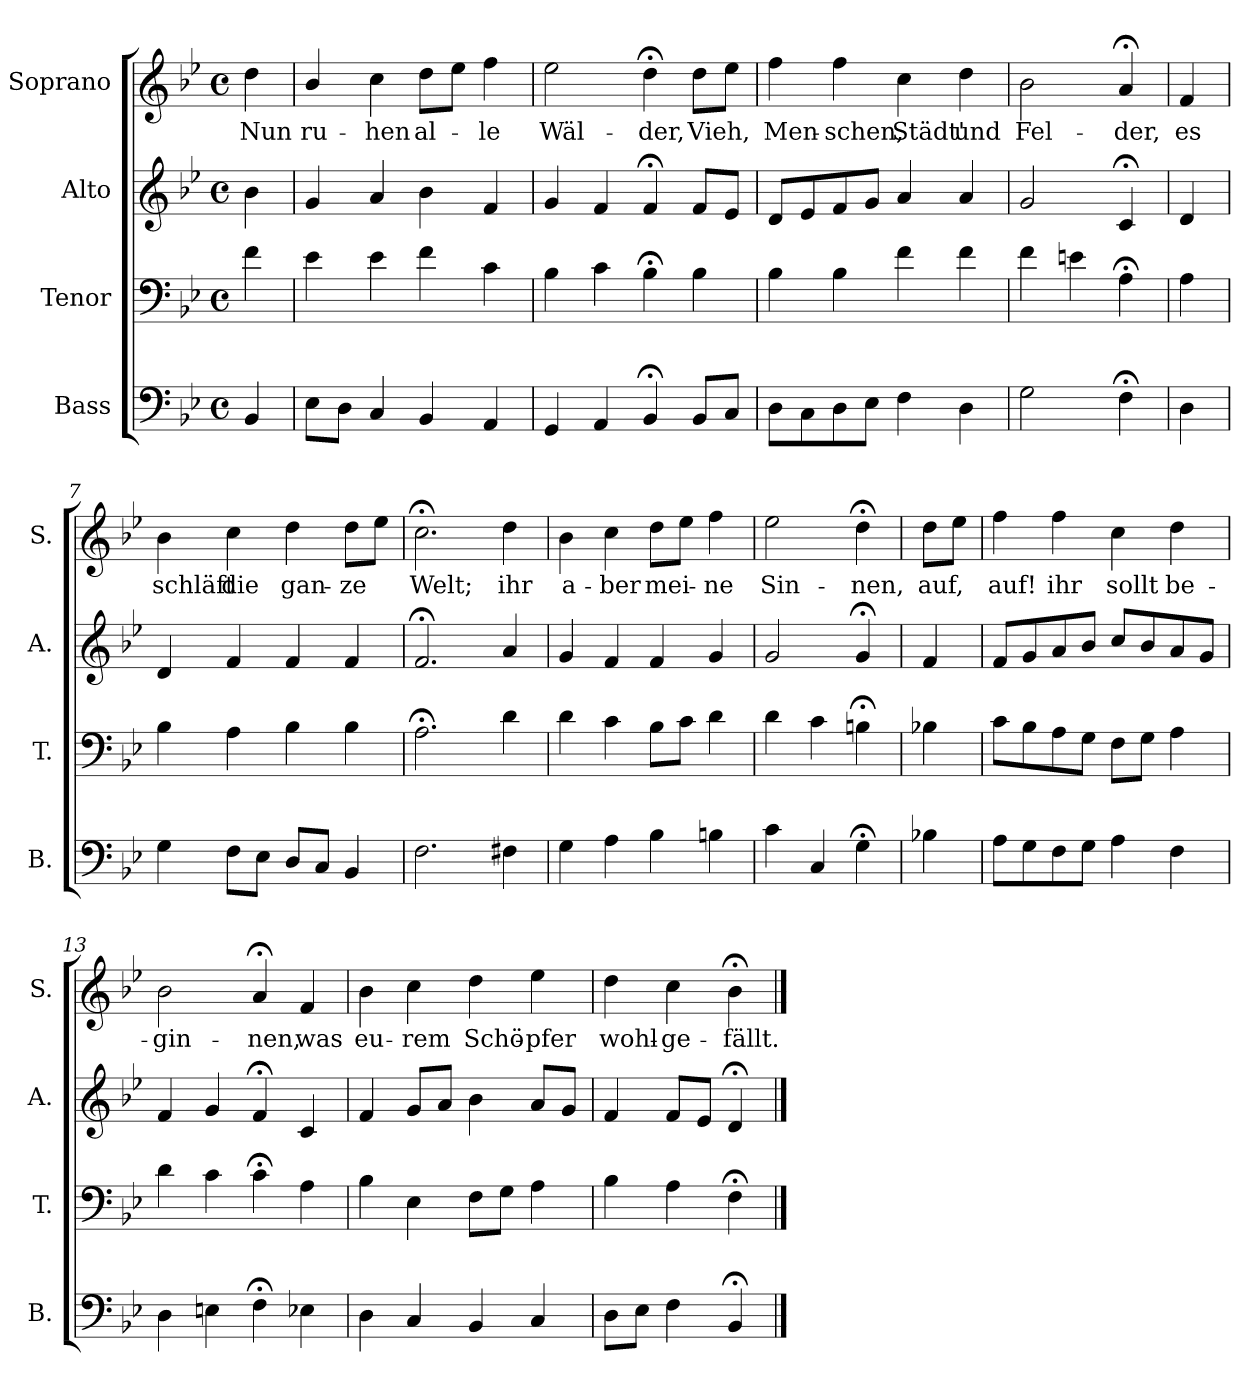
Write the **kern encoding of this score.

**kern	**kern	**kern	**kern	**text
*part4	*part3	*part2	*part1	*part1
*staff4	*staff3	*staff2	*staff1	*staff1
*I"Bass	*I"Tenor	*I"Alto	*I"Soprano	*
*I'B.	*I'T.	*I'A.	*I'S.	*
*clefF4	*clefF4	*clefG2	*clefG2	*
*k[b-e-]	*k[b-e-]	*k[b-e-]	*k[b-e-]	*
*B-:	*B-:	*B-:	*B-:	*
*M4/4	*M4/4	*M4/4	*M4/4	*
*met(c)	*met(c)	*met(c)	*met(c)	*
=1	=1	=1	=1	=1
!	!	!	!	!LO:LY:b
4BB-/	4f\	4b-\	4dd\	Nun
=2	=2	=2	=2	=2
!	!	!	!	!LO:LY:b
8E-\L	4e-\	4g/	4b-/	ru-
8D\J	.	.	.	.
!	!	!	!	!LO:LY:b
4C/	4e-\	4a/	4cc\	-hen
!	!	!	!	!LO:LY:b
4BB-/	4f\	4b-\	8dd\L	al-
.	.	.	8ee-\J	.
!	!	!	!	!LO:LY:b
4AA/	4c\	4f/	4ff\	-le
=3	=3	=3	=3	=3
!	!	!	!	!LO:LY:b
4GG/	4B-\	4g/	2ee-\	Wäl-
4AA/	4c\	4f/	.	.
!	!	!	!	!LO:LY:b
4BB-;</	4B-;<\	4f;</	4dd;<\	-der,
!	!	!	!	!LO:LY:b
8BB-/L	4B-\	8f/L	8dd\L	Vieh,
8C/J	.	8e-/J	8ee-\J	.
=4	=4	=4	=4	=4
!	!	!	!	!LO:LY:b
8D\L	4B-\	8d/L	4ff\	Men-
8C\	.	8e-/	.	.
!	!	!	!	!LO:LY:b
8D\	4B-\	8f/	4ff\	-schen,
8E-\J	.	8g/J	.	.
!	!	!	!	!LO:LY:b
4F\	4f\	4a/	4cc\	Städt'
!	!	!	!	!LO:LY:b
4D\	4f\	4a/	4dd\	und
=5	=5	=5	=5	=5
!	!	!	!	!LO:LY:b
2G\	4f\	2g/	2b-\	Fel-
.	4en\	.	.	.
!	!	!	!	!LO:LY:b
4F;<\	4A;<\	4c;</	4a;</	-der,
!!LO:LB:g=z
=6	=6	=6	=6	=6
!	!	!	!	!LO:LY:b
4D\	4A\	4d/	4f/	es
=7	=7	=7	=7	=7
!	!	!	!	!LO:LY:b
4G\	4B-\	4d/	4b-\	schläft
!	!	!	!	!LO:LY:b
8F\L	4A\	4f/	4cc\	die
8E-\J	.	.	.	.
!	!	!	!	!LO:LY:b
8D/L	4B-\	4f/	4dd\	gan-
8C/J	.	.	.	.
!	!	!	!	!LO:LY:b
4BB-/	4B-\	4f/	8dd\L	-ze
.	.	.	8ee-\J	.
=8	=8	=8	=8	=8
!	!	!	!	!LO:LY:b
2.F\	2.A;<\	2.f;</	2.cc;<\	Welt;
!	!	!	!	!LO:LY:b
4F#X\	4d\	4a/	4dd\	ihr
=9	=9	=9	=9	=9
!	!	!	!	!LO:LY:b
4G\	4d\	4g/	4b-\	a-
!	!	!	!	!LO:LY:b
4A\	4c\	4f/	4cc\	-ber
!	!	!	!	!LO:LY:b
4B-\	8B-\L	4f/	8dd\L	mei-
.	8c\J	.	8ee-\J	.
!	!	!	!	!LO:LY:b
4Bn\	4d\	4g/	4ff\	-ne
=10	=10	=10	=10	=10
!	!	!	!	!LO:LY:b
4c\	4d\	2g/	2ee-\	Sin-
4C/	4c\	.	.	.
!	!	!	!	!LO:LY:b
4G;<\	4Bn;<\	4g;</	4dd;<\	-nen,
!!LO:PB:g=z
=11	=11	=11	=11	=11
!	!	!	!	!LO:LY:b
4B-X\	4B-X\	4f/	8dd\L	auf,
.	.	.	8ee-\J	.
=12	=12	=12	=12	=12
!	!	!	!	!LO:LY:b
8A\L	8c\L	8f/L	4ff\	auf!
8G\	8B-\	8g/	.	.
!	!	!	!	!LO:LY:b
8F\	8A\	8a/	4ff\	ihr
8G\J	8G\J	8b-/J	.	.
!	!	!	!	!LO:LY:b
4A\	8F\L	8cc/L	4cc\	sollt
.	8G\J	8b-/	.	.
!	!	!	!	!LO:LY:b
4F\	4A\	8a/	4dd\	be-
.	.	8g/J	.	.
=13	=13	=13	=13	=13
!	!	!	!	!LO:LY:b
4D\	4d\	4f/	2b-\	-gin-
4En\	4c\	4g/	.	.
!	!	!	!	!LO:LY:b
4F;<\	4c;<\	4f;</	4a;</	-nen,
!	!	!	!	!LO:LY:b
4E-X\	4A\	4c/	4f/	was
=14	=14	=14	=14	=14
!	!	!	!	!LO:LY:b
4D\	4B-\	4f/	4b-\	eu-
!	!	!	!	!LO:LY:b
4C/	4E-\	8g/L	4cc\	-rem
.	.	8a/J	.	.
!	!	!	!	!LO:LY:b
4BB-/	8F\L	4b-\	4dd\	Schö-
.	8G\J	.	.	.
!	!	!	!	!LO:LY:b
4C/	4A\	8a/L	4ee-\	-pfer
.	.	8g/J	.	.
=15	=15	=15	=15	=15
!	!	!	!	!LO:LY:b
8D\L	4B-\	4f/	4dd\	wohl-
8E-\J	.	.	.	.
!	!	!	!	!LO:LY:b
4F\	4A\	8f/L	4cc\	-ge-
.	.	8e-/J	.	.
!	!	!	!	!LO:LY:b
4BB-;</	4F;<\	4d;</	4b-;<\	-fällt.
==	==	==	==	==
*-	*-	*-	*-	*-
